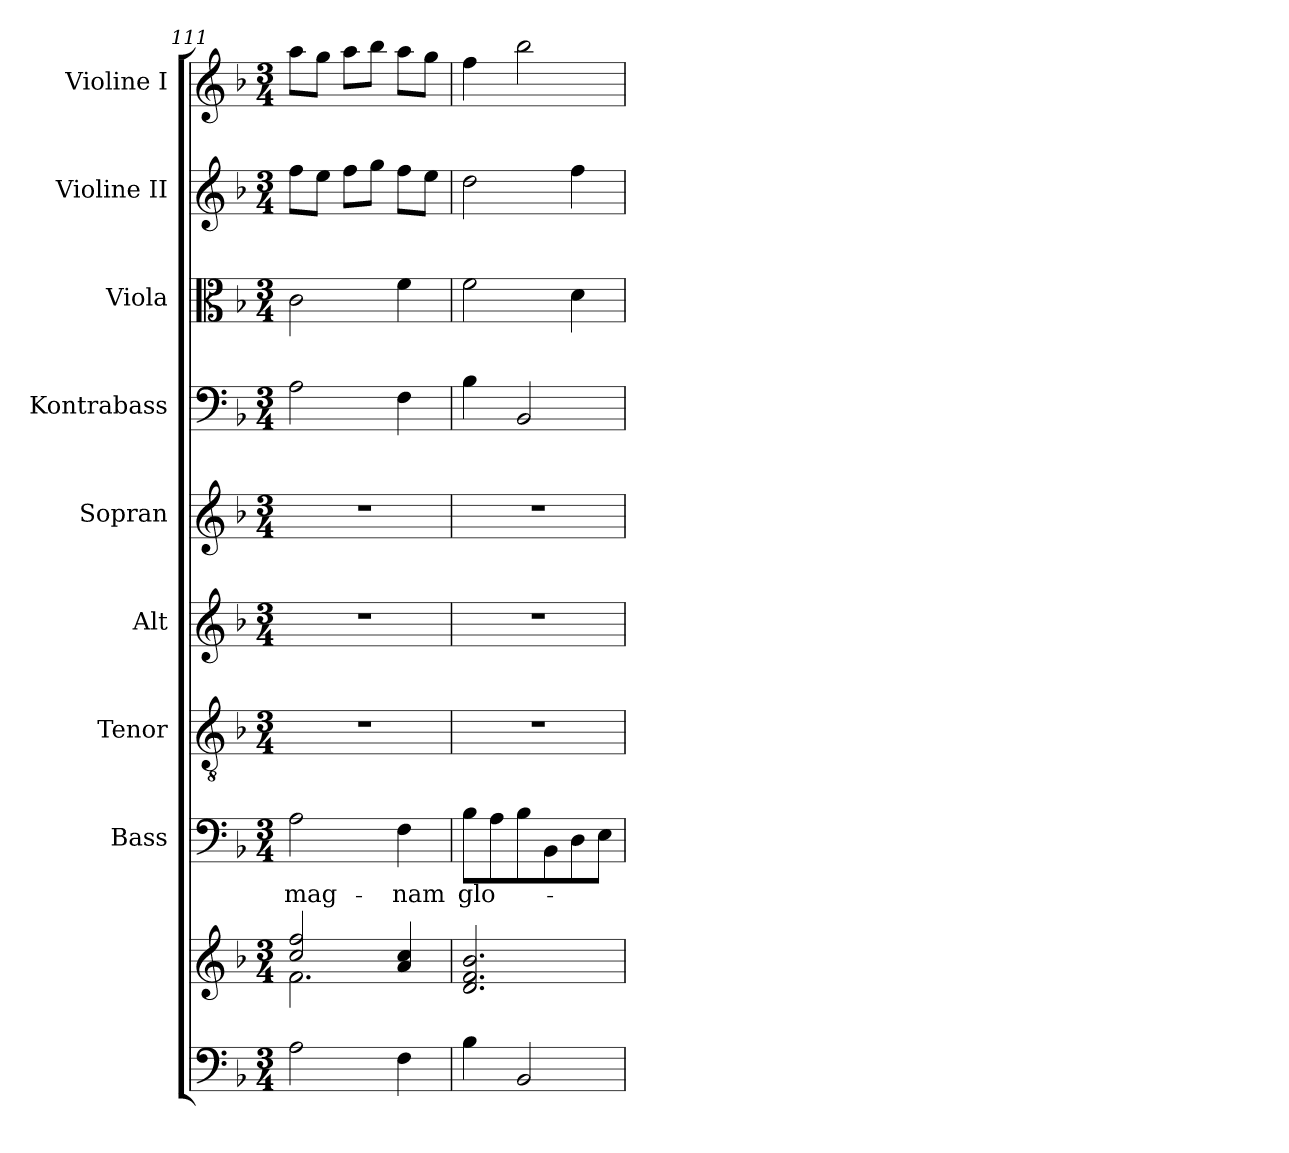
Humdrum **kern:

**kern	**kern	**kern	**text	**kern	**kern	**kern	**kern	**kern	**kern	**kern
*part9	*part9	*part8	*part8	*part7	*part6	*part5	*part4	*part3	*part2	*part1
*staff10	*staff9	*staff8	*staff8	*staff7	*staff6	*staff5	*staff4	*staff3	*staff2	*staff1
*	*	*I"Bass	*	*I"Tenor	*I"Alt	*I"Sopran	*I"Kontrabass	*I"Viola	*I"Violine II	*I"Violine I
*	*	*I'B.	*	*I'T.	*I'A.	*I'S.	*I'Kb.	*I'Vla.	*I'Vl. II	*I'Vl. I
!!LO:LB:g=z
*clefF4	*clefG2	*clefF4	*	*clefGv2	*clefG2	*clefG2	*clefF4	*clefC3	*clefG2	*clefG2
*	*	*	*	*	*	*	*ITrd7c12	*	*	*
*k[b-]	*k[b-]	*k[b-]	*	*k[b-]	*k[b-]	*k[b-]	*k[b-]	*k[b-]	*k[b-]	*k[b-]
*F:	*F:	*F:	*	*F:	*F:	*F:	*F:	*F:	*F:	*F:
*M3/4	*M3/4	*M3/4	*	*M3/4	*M3/4	*M3/4	*M3/4	*M3/4	*M3/4	*M3/4
=111	=111	=111	=111	=111	=111	=111	=111	=111	=111	=111
*	*^	*	*	*	*	*	*	*	*	*
!	!	!	!	!LO:LY:b	!	!	!	!	!	!	!
2A\	2cc/ 2ff/	2.f\	2A\	mag-	2.r	2.r	2.r	2AA\	2c\	8ff\L	8aa\L
.	.	.	.	.	.	.	.	.	.	8ee\J	8gg\J
.	.	.	.	.	.	.	.	.	.	8ff\L	8aa\L
.	.	.	.	.	.	.	.	.	.	8gg\J	8bb-\J
!	!	!	!	!LO:LY:b	!	!	!	!	!	!	!
4F\	4a/ 4cc/	.	4F\	-nam	.	.	.	4FF\	4f\	8ff\L	8aa\L
.	.	.	.	.	.	.	.	.	.	8ee\J	8gg\J
*	*v	*v	*	*	*	*	*	*	*	*	*
=112	=112	=112	=112	=112	=112	=112	=112	=112	=112	=112
!	!	!	!LO:LY:b	!	!	!	!	!	!	!
4B-\	2.d/ 2.f/ 2.b-/	8B-\L	glo-	2.r	2.r	2.r	4BB-\	2f\	2dd\	4ff\
.	.	8A\	.	.	.	.	.	.	.	.
2BB-/	.	8B-\	.	.	.	.	2BBB-/	.	.	2bb-\
.	.	8BB-\	.	.	.	.	.	.	.	.
.	.	8D\	.	.	.	.	.	4d\	4ff\	.
.	.	8E\J	.	.	.	.	.	.	.	.
=	=	=	=	=	=	=	=	=	=	=
*-	*-	*-	*-	*-	*-	*-	*-	*-	*-	*-
